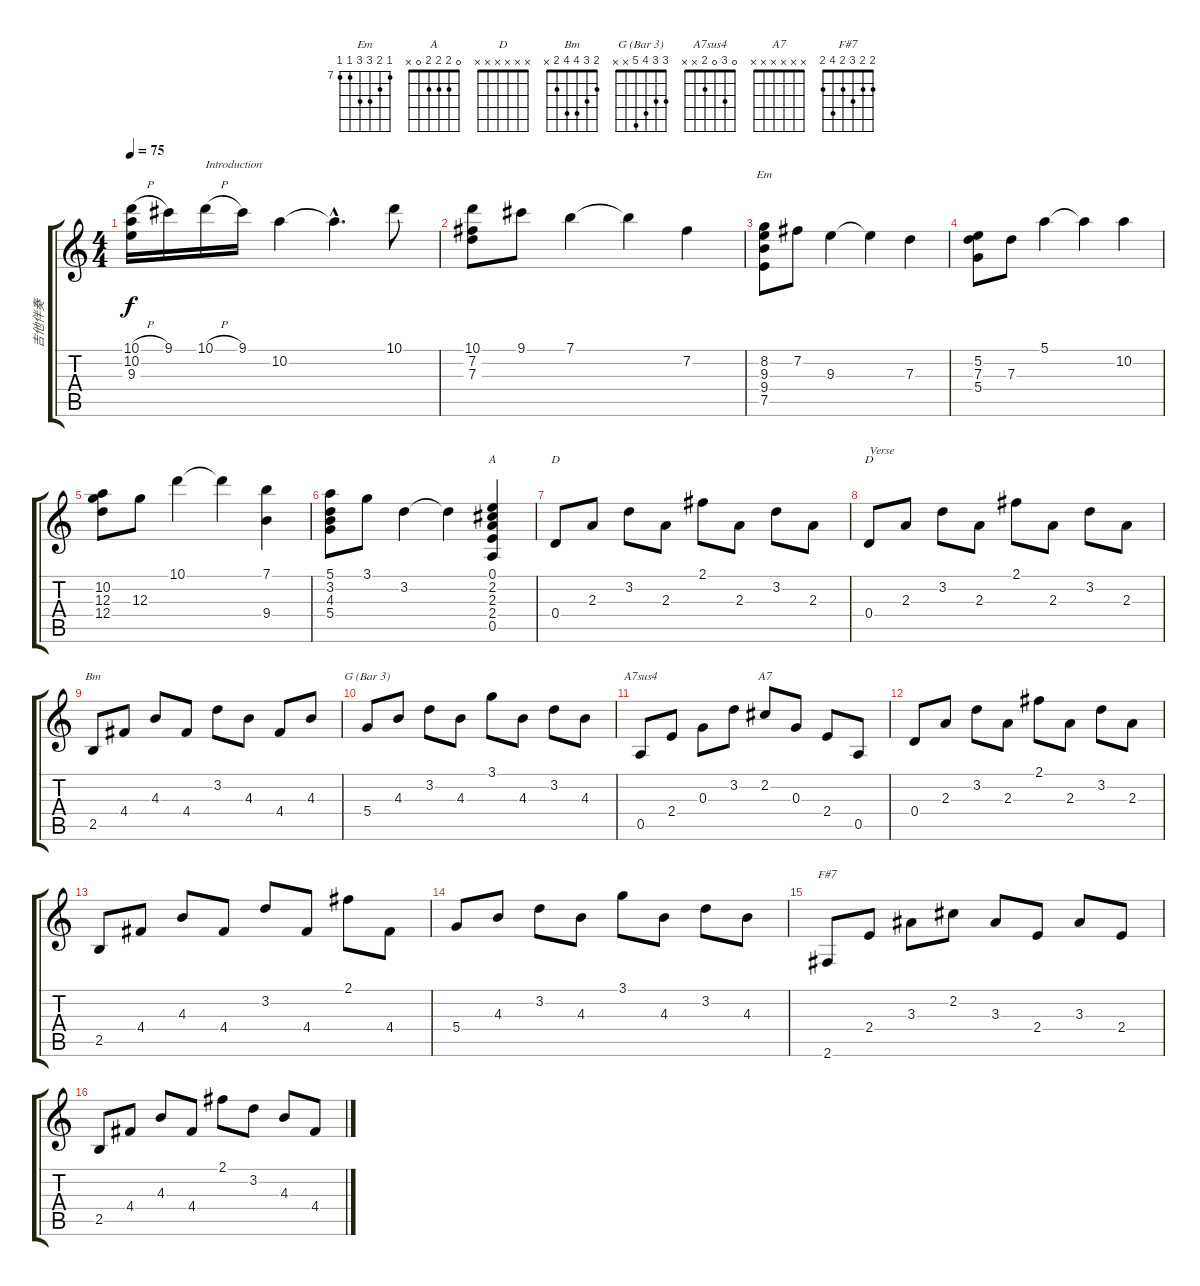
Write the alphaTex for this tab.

\track ("吉他伴奏" "吉他伴奏") {instrument acousticguitarnylon}
\staff {score tabs}
\tuning (E4 B3 G3 D3 A2 E2) {hide}
\chord ("Em" 7 8 9 9 7 7) {firstfret 7}
\chord ("A" 0 2 2 2 0 x)
\chord ("D" 2 3 2 0 x x)
\chord ("D" x x x x x x) {firstfret 0}
\chord ("Bm" 2 3 4 4 2 x)
\chord ("G (Bar 3)" 3 3 4 5 x x)
\chord ("A7sus4" 0 3 0 2 x x)
\chord ("A7" x x x x x x) {firstfret 0}
\chord ("F#7" 2 2 3 2 4 2)
\ts (4 4)
\tempo 75
\clef g2
\ks c
(10.1{h} 10.2 9.3).16{dy f instrument acousticguitarnylon} 9.1.16 10.1{h}.16{txt "Introduction"} 9.1.16 10.2.4 10.2{hac t}.4{d} 10.1.8 |
(10.1 7.2 7.3).8 9.1.8 7.1.4 7.1{t}.4 7.2.4 |
(8.2 9.3 9.4 7.5).8{ch "Em"} 7.2.8 9.3.4 9.3{t}.4 7.3.4 |
(5.2 7.3 5.4).8 7.3.8 5.1.4 5.1{t}.4 10.2.4 |
(10.2 12.3 12.4).8 12.3.8 10.1.4 10.1{t}.4 (7.1 9.4).4 |
(5.1 3.2 4.3 5.4).8 3.1.8 3.2.4 3.2{t}.4 (0.1 2.2 2.3 2.4 0.5).4{ch "A"} |
0.4.8{ch "D"} 2.3.8 3.2.8 2.3.8 2.1.8 2.3.8 3.2.8 2.3.8 |
0.4.8{ch "D" txt "Verse"} 2.3.8 3.2.8 2.3.8 2.1.8 2.3.8 3.2.8 2.3.8 |
2.5.8{ch "Bm"} 4.4.8 4.3.8 4.4.8 3.2.8 4.3.8 4.4.8 4.3.8 |
5.4.8{ch "G (Bar 3)"} 4.3.8 3.2.8 4.3.8 3.1.8 4.3.8 3.2.8 4.3.8 |
0.5.8{ch "A7sus4"} 2.4.8 0.3.8 3.2.8 2.2.8{ch "A7"} 0.3.8 2.4.8 0.5.8 |
0.4.8 2.3.8 3.2.8 2.3.8 2.1.8 2.3.8 3.2.8 2.3.8 |
2.5.8 4.4.8 4.3.8 4.4.8 3.2.8 4.4.8 2.1.8 4.4.8 |
5.4.8 4.3.8 3.2.8 4.3.8 3.1.8 4.3.8 3.2.8 4.3.8 |
2.6.8{ch "F#7"} 2.4.8 3.3.8 2.2.8 3.3.8 2.4.8 3.3.8 2.4.8 |
2.5.8 4.4.8 4.3.8 4.4.8 2.1.8 3.2.8 4.3.8 4.4.8
